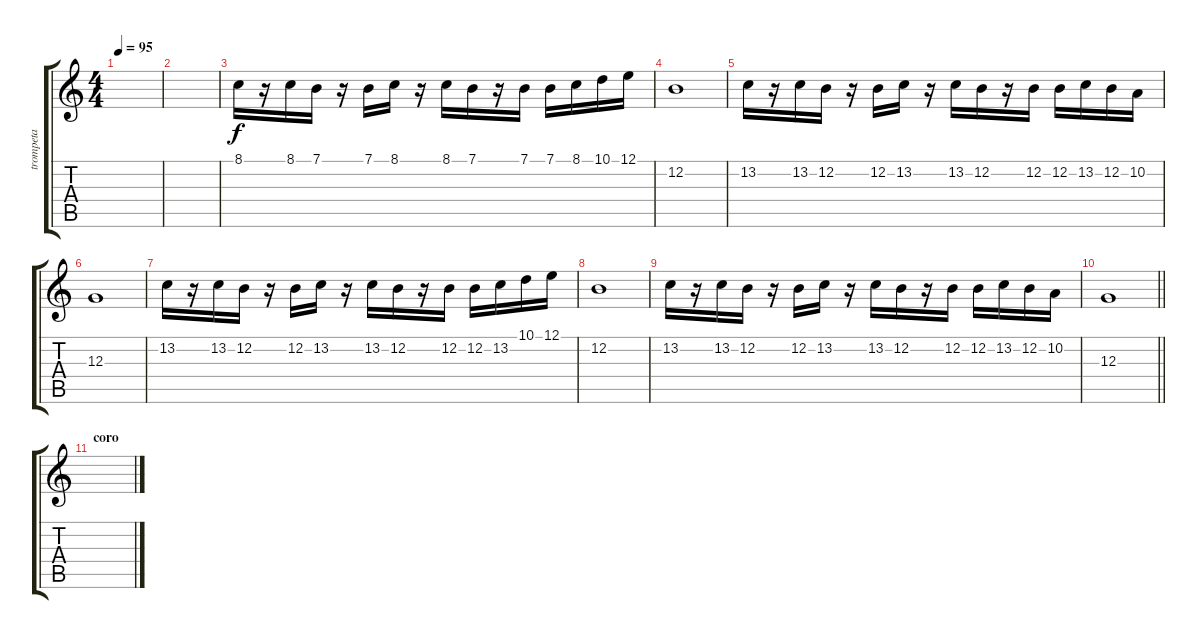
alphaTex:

\track ("trompeta" "trompeta") {instrument trumpet}
\staff {score tabs}
\tuning (E4 B3 G3 D3 A2 E2) {hide}
\ts (4 4)
\tempo 95
\clef g2
\ks c
|
|
8.1.16 r.16 8.1.16 7.1.16 r.16 7.1.16 8.1.16 r.16 8.1.16 7.1.16 r.16 7.1.16 7.1.16 8.1.16 10.1.16 12.1.16 |
12.2.1 |
13.2.16 r.16 13.2.16 12.2.16 r.16 12.2.16 13.2.16 r.16 13.2.16 12.2.16 r.16 12.2.16 12.2.16 13.2.16 12.2.16 10.2.16 |
12.3.1 |
13.2.16 r.16 13.2.16 12.2.16 r.16 12.2.16 13.2.16 r.16 13.2.16 12.2.16 r.16 12.2.16 12.2.16 13.2.16 10.1.16 12.1.16 |
12.2.1 |
13.2.16 r.16 13.2.16 12.2.16 r.16 12.2.16 13.2.16 r.16 13.2.16 12.2.16 r.16 12.2.16 12.2.16 13.2.16 12.2.16 10.2.16 |
\barLineRight lightlight
12.3.1 |
\section ("" "coro")
